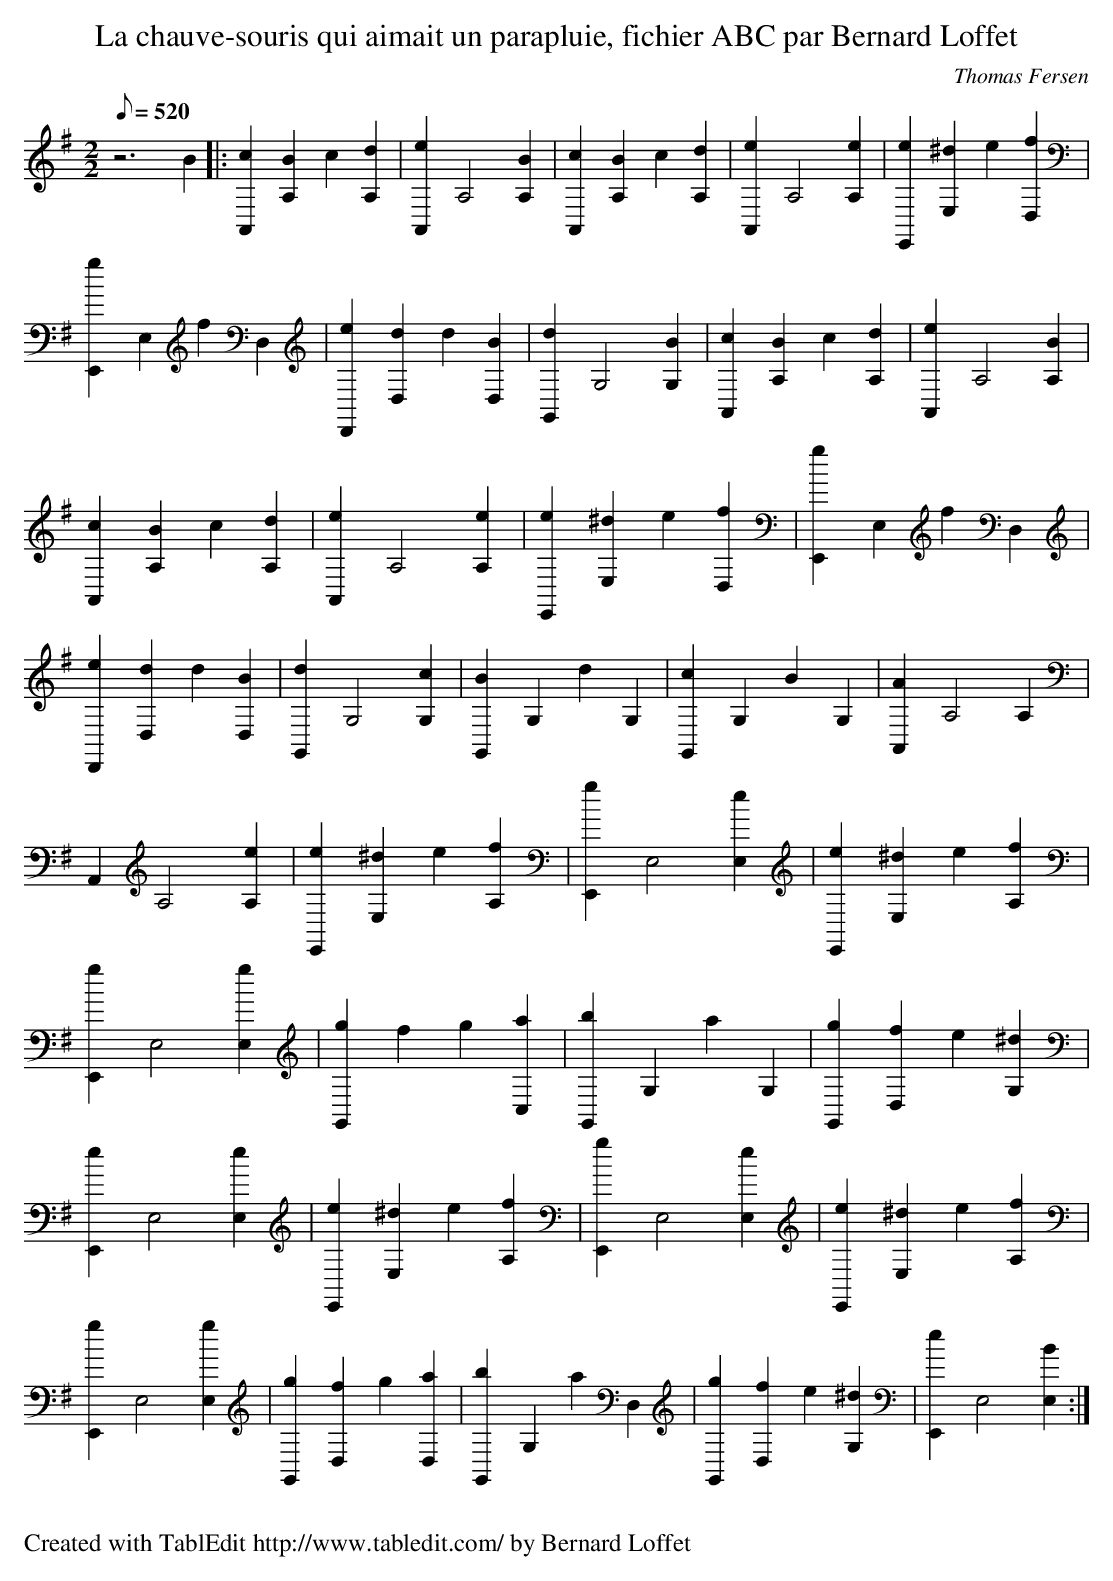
X:1
T:La chauve-souris qui aimait un parapluie, fichier ABC par Bernard Loffet
C:Thomas Fersen
L:1/8
Q:520
M:2/2
K:G
 z6B2 |: [c2A,,2][B2A,2] c2[d2A,2] | [e2A,,2]A,4[B2A,2] | [c2A,,2][B2A,2] c2[d2A,2] | \
 [e2A,,2]A,4[e2A,2] | [e2E,,2][^d2E,2] e2[f2D,2] | [g2E,,2]E,2 f2D,2 | [e2D,,2][d2D,2] d2[B2D,2] | \
 [d2G,,2]G,4[B2G,2] | [c2A,,2][B2A,2] c2[d2A,2] | [e2A,,2]A,4[B2A,2] | [c2A,,2][B2A,2] c2[d2A,2] | \
 [e2A,,2]A,4[e2A,2] | [e2E,,2][^d2E,2] e2[f2D,2] | [g2E,,2]E,2 f2D,2 | [e2D,,2][d2D,2] d2[B2D,2] | \
 [d2G,,2]G,4[c2G,2] | [B2G,,2]G,2 d2G,2 | [c2G,,2]G,2 B2G,2 | [A2A,,2]A,4A,2 | A,,2A,4[e2A,2] | \
 [e2E,,2][^d2E,2] e2[f2A,2] | [g2E,,2]E,4[e2E,2] | [e2E,,2][^d2E,2] e2[f2A,2] | [g2E,,2]E,4[g2E,2] | \
 [g2G,,2][f2] g2[a2C,2] | [b2G,,2]G,2 a2G,2 | [g2G,,2][f2D,2] e2[^d2G,2] | [e2E,,2]E,4[e2E,2] | \
 [e2E,,2][^d2E,2] e2[f2A,2] | [g2E,,2]E,4[e2E,2] | [e2E,,2][^d2E,2] e2[f2A,2] | [g2E,,2]E,4[g2E,2] | \
 [g2G,,2][f2D,2] g2[a2D,2] | [b2G,,2]G,2 a2D,2 | [g2G,,2][f2D,2] e2[^d2G,2] | [e2E,,2]E,4[B2E,2] :| \
W:Created with TablEdit http://www.tabledit.com/ by Bernard Loffet
